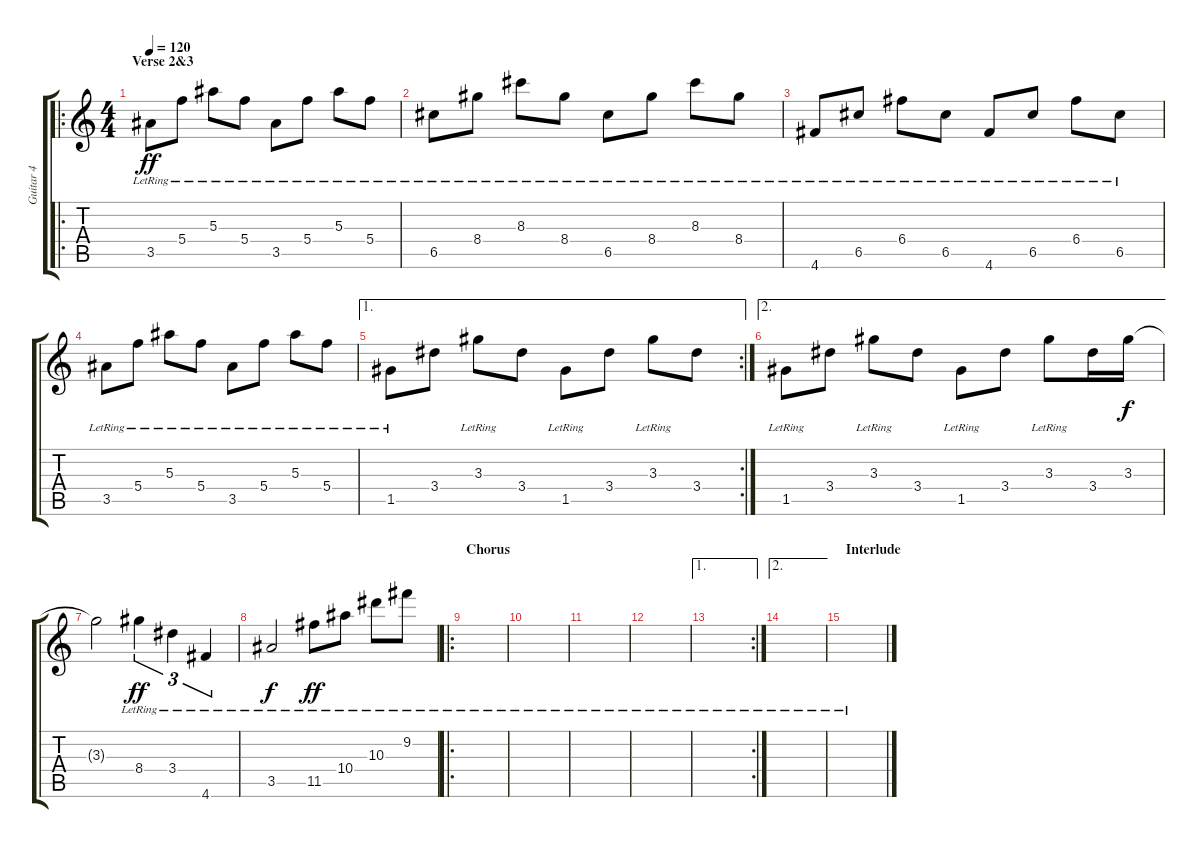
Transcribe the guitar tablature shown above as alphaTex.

\track ("Guitar 4" "Guitar 4") {instrument acousticguitarsteel}
\staff {score tabs}
\tuning (D5 A4 F4 C4 G3 D3) {hide}
\ro
\ts (4 4)
\section ("" "Verse 2&3")
\tempo 120
\clef g2
\ks c
3.5{lr}.8{dy ff} 5.4{lr}.8 5.3{lr}.8 5.4{lr}.8 3.5{lr}.8 5.4{lr}.8 5.3{lr}.8 5.4{lr}.8 |
6.5{lr}.8 8.4{lr}.8 8.3{lr}.8 8.4{lr}.8 6.5{lr}.8 8.4{lr}.8 8.3{lr}.8 8.4{lr}.8 |
4.6{lr}.8 6.5{lr}.8 6.4{lr}.8 6.5{lr}.8 4.6{lr}.8 6.5{lr}.8 6.4{lr}.8 6.5{lr}.8 |
3.5{lr}.8 5.4{lr}.8 5.3{lr}.8 5.4{lr}.8 3.5{lr}.8 5.4{lr}.8 5.3{lr}.8 5.4{lr}.8 |
\ae 1
\rc 2
1.5{lr}.8 3.4.8 3.3{lr}.8 3.4.8 1.5{lr}.8 3.4.8 3.3{lr}.8 3.4.8 |
\ae 2
1.5{lr}.8 3.4.8 3.3{lr}.8 3.4.8 1.5{lr}.8 3.4.8 3.3{lr}.8 3.4.16 3.3.16{dy f} |
3.3{t}.2 8.4{lr}.4{tu (3 2) dy ff} 3.4{lr}.4{tu (3 2)} 4.6{lr}.4{tu (3 2)} |
3.5{lr}.2{dy f} 11.5{lr}.8{dy ff} 10.4{lr}.8 10.3{lr}.8 9.2{lr}.8 |
\ro
\section ("" "Chorus")
|
|
|
|
\ae 1
\rc 2
|
\ae 2
|
\section ("" "Interlude")
